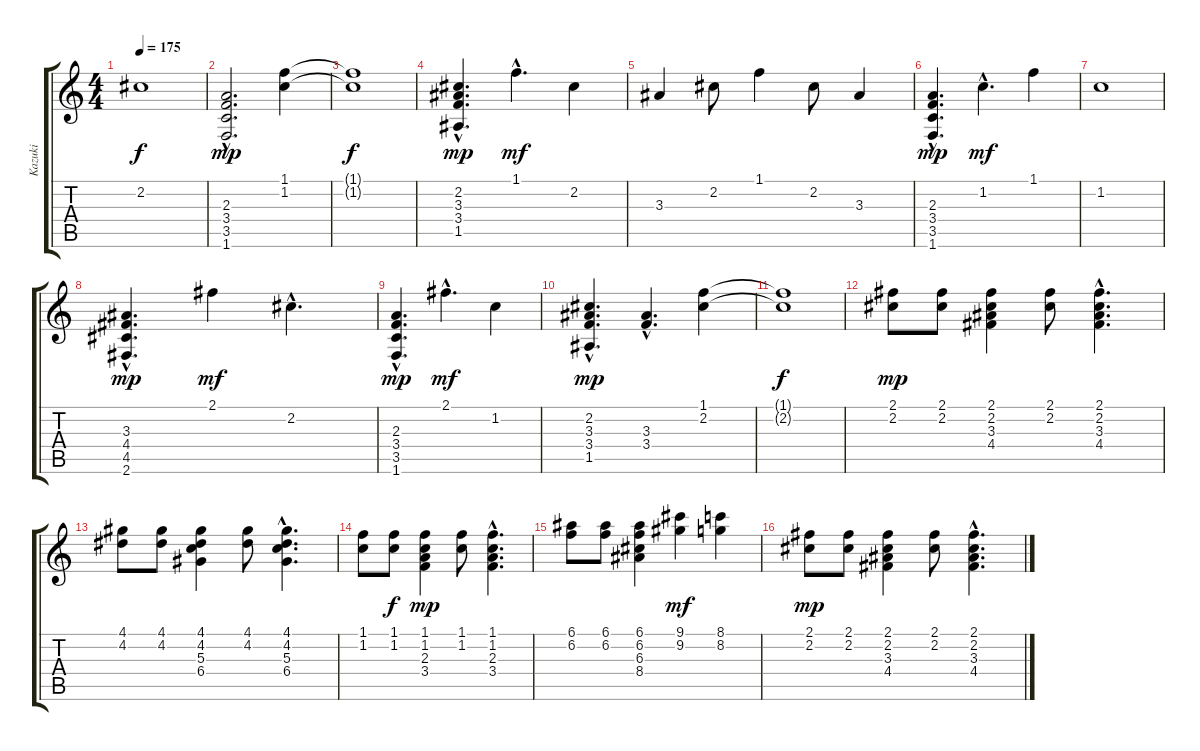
\track ("Kazuki" "Kazuki") {instrument distortionguitar}
\staff {score tabs}
\tuning (E4 B3 G3 D3 A2 E2) {hide}
\ts (4 4)
\tempo 175
\clef g2
\ks c
2.2{t}.1{dy f} |
(2.3{hac} 3.4{hac} 3.5{hac} 1.6{hac}).2{d dy mp} (1.1 1.2).4 |
(1.1{t} 1.2{t}).1{dy f} |
(2.2{hac} 3.3{hac} 3.4{hac} 1.5{hac}).4{d dy mp} 1.1{hac}.4{d dy mf} 2.2.4 |
3.3.4 2.2.8 1.1.4 2.2.8 3.3.4 |
(2.3{hac} 3.4{hac} 3.5{hac} 1.6{hac}).4{d dy mp} 1.2{hac}.4{d dy mf} 1.1.4 |
1.2.1 |
(3.3{hac} 4.4{hac} 4.5{hac} 2.6{hac}).4{d dy mp} 2.1.4{dy mf} 2.2{hac}.4{d} |
(2.3{hac} 3.4{hac} 3.5{hac} 1.6{hac}).4{d dy mp} 2.1{hac}.4{d dy mf} 1.2.4 |
(2.2{hac} 3.3{hac} 3.4{hac} 1.5{hac}).4{d dy mp} (3.3{hac} 3.4{hac}).4{d} (1.1 2.2).4 |
(1.1{t} 2.2{t}).1{dy f} |
(2.1 2.2).8{dy mp instrument distortionguitar} (2.1 2.2).8 (2.1 2.2 3.3 4.4).4 (2.1 2.2).8 (2.1{hac} 2.2{hac} 3.3{hac} 4.4{hac}).4{d} |
(4.1 4.2).8 (4.1 4.2).8 (4.1 4.2 5.3 6.4).4 (4.1 4.2).8 (4.1{hac} 4.2{hac} 5.3{hac} 6.4{hac}).4{d} |
(1.1 1.2).8 (1.1 1.2).8{dy f} (1.1 1.2 2.3 3.4).4{dy mp} (1.1 1.2).8 (1.1{hac} 1.2{hac} 2.3{hac} 3.4{hac}).4{d} |
(6.1 6.2).8 (6.1 6.2).8 (6.1 6.2 6.3 8.4).4 (9.1 9.2).4{dy mf} (8.1 8.2).4 |
(2.1 2.2).8{dy mp} (2.1 2.2).8 (2.1 2.2 3.3 4.4).4 (2.1 2.2).8 (2.1{hac} 2.2{hac} 3.3{hac} 4.4{hac}).4{d}
